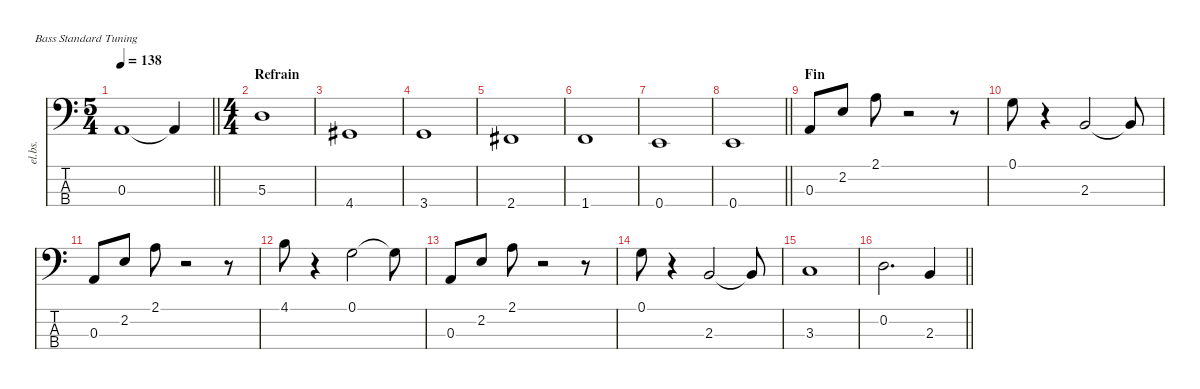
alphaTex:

\defaultSystemsLayout 4
\hideDynamics
\bracketExtendMode nobrackets
\track ("Basse" "el.bs.") {instrument electricbassfinger}
\staff {score tabs}
\tuning (G2 D2 A1 E1)
\ts (5 4)
\tempo 138
\clef f4
\barLineRight lightlight
\ks aminor
0.3.1{dy f} 0.3{t}.4 |
\ts (4 4)
\beaming (8 2 2 2 2)
\section ("" "Refrain")
5.3.1 |
4.4{acc #}.1 |
3.4.1 |
2.4{acc #}.1 |
1.4.1 |
0.4.1 |
\barLineRight lightlight
0.4.1 |
\section ("" "Fin")
0.3.8 2.2.8 2.1.8 r.2 r.8 |
0.1.8 r.4 2.3.2 2.3{t}.8 |
0.3.8 2.2.8 2.1.8 r.2 r.8 |
4.1.8 r.4 0.1.2 0.1{t}.8 |
0.3.8 2.2.8 2.1.8 r.2 r.8 |
0.1.8 r.4 2.3.2 2.3{t}.8 |
3.3.1 |
\barLineRight lightlight
0.2.2{d} 2.3.4
